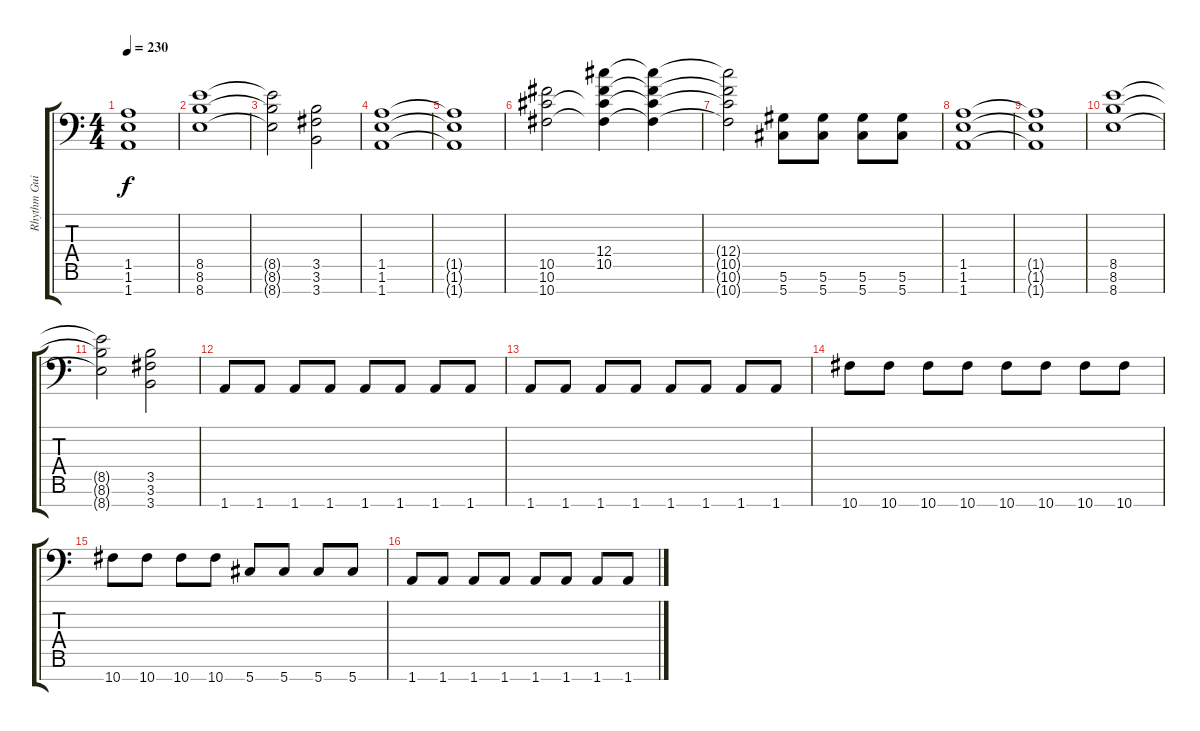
\track ("Rhythm Guitar 1" "Rhythm Gui") {instrument distortionguitar}
\staff {score tabs}
\tuning (Eb4 Bb3 F3 Db3 Ab2 Eb2 Ab1) {hide}
\ts (4 4)
\tempo 230
\clef f4
\ks c
(1.5{t} 1.6{t} 1.7{t}).1{dy f} |
(8.5 8.6 8.7).1 |
(8.5{t} 8.6{t} 8.7{t}).2 (3.5 3.6 3.7).2 |
(1.5 1.6 1.7).1 |
(1.5{t} 1.6{t} 1.7{t}).1 |
(10.5 10.6 10.7).2 (12.4 10.5 10.6{t} 10.7{t}).4 (12.4{t} 10.5{t} 10.6{t} 10.7{t}).4 |
(12.4{t} 10.5{t} 10.6{t} 10.7{t}).2 (5.6 5.7).8 (5.6 5.7).8 (5.6 5.7).8 (5.6 5.7).8 |
(1.5 1.6 1.7).1 |
(1.5{t} 1.6{t} 1.7{t}).1 |
(8.5 8.6 8.7).1 |
(8.5{t} 8.6{t} 8.7{t}).2 (3.5 3.6 3.7).2 |
1.7.8 1.7.8 1.7.8 1.7.8 1.7.8 1.7.8 1.7.8 1.7.8 |
1.7.8 1.7.8 1.7.8 1.7.8 1.7.8 1.7.8 1.7.8 1.7.8 |
10.7.8 10.7.8 10.7.8 10.7.8 10.7.8 10.7.8 10.7.8 10.7.8 |
10.7.8 10.7.8 10.7.8 10.7.8 5.7.8 5.7.8 5.7.8 5.7.8 |
1.7.8 1.7.8 1.7.8 1.7.8 1.7.8 1.7.8 1.7.8 1.7.8
